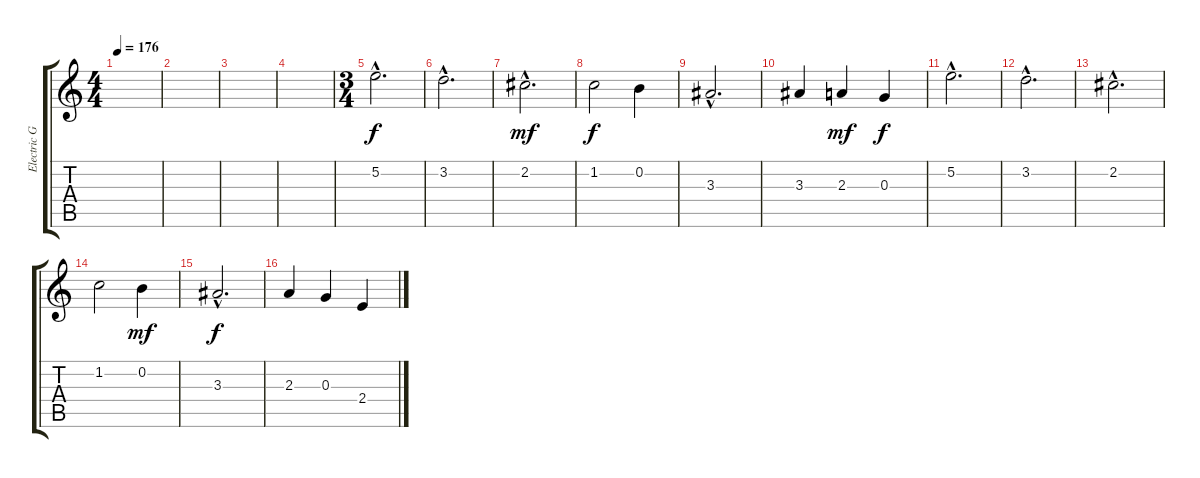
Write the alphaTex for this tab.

\track ("Electric Guitar 2" "Electric G") {instrument distortionguitar}
\staff {score tabs}
\tuning (E4 B3 G3 D3 A2 E2) {hide}
\ts (4 4)
\tempo 176
\clef g2
\ks c
|
|
|
|
\ts (3 4)
5.2{hac}.2{d volume 12 balance 0} |
3.2{hac}.2{d} |
2.2{hac}.2{d dy mf} |
1.2.2{dy f} 0.2.4 |
3.3{hac}.2{d} |
3.3.4 2.3.4{dy mf} 0.3.4{dy f} |
5.2{hac}.2{d} |
3.2{hac}.2{d} |
2.2{hac}.2{d} |
1.2.2 0.2.4{dy mf} |
3.3{hac}.2{d dy f} |
2.3.4 0.3.4 2.4.4
